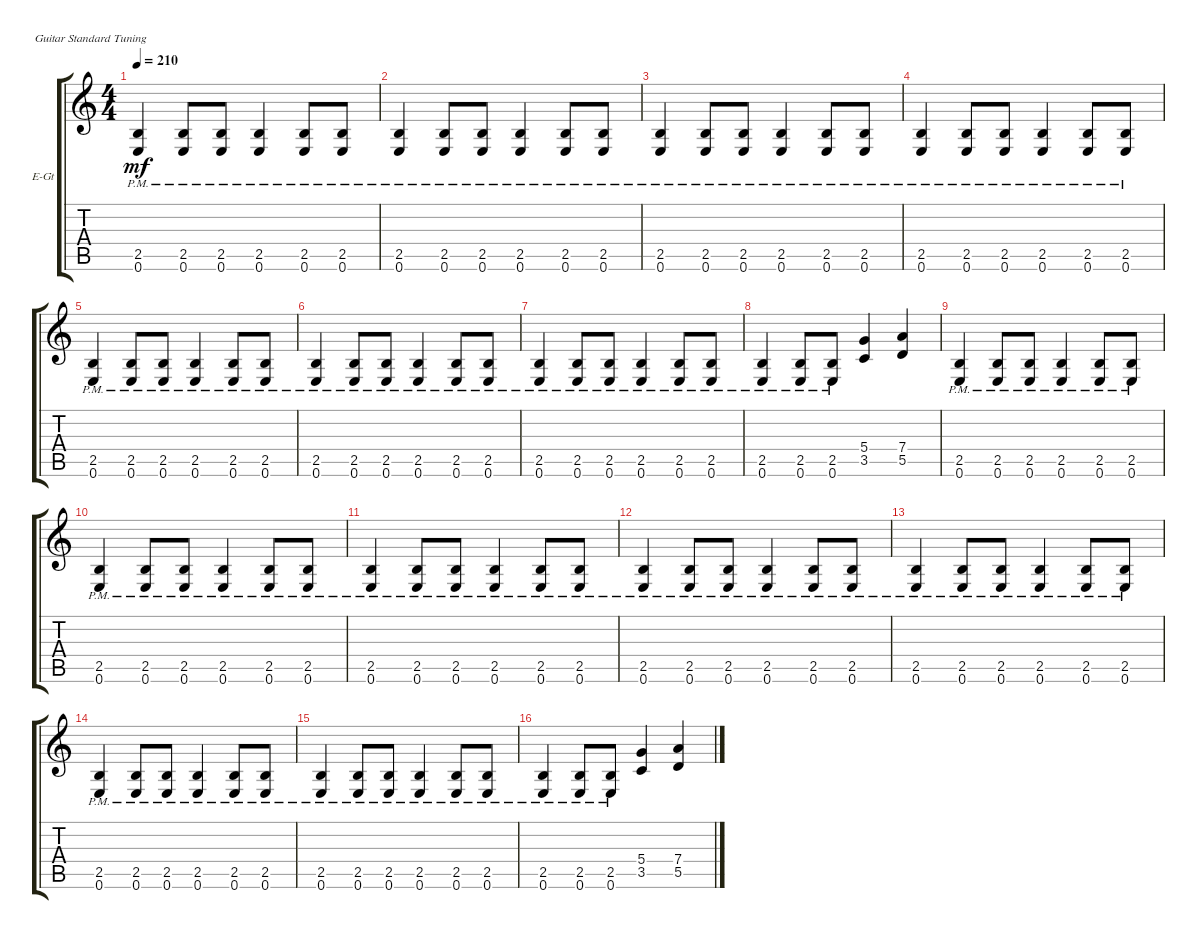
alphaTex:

\bracketExtendMode groupsimilarinstruments
\firstSystemTrackNameOrientation horizontal
\otherSystemsTrackNameOrientation horizontal
\track ("left" "E-Gt") {instrument distortionguitar}
\staff {score tabs}
\tuning (E4 B3 G3 D3 A2 E2)
\ts (4 4)
\tempo 210
\clef g2
\ks c
(0.6{pm} 2.5{pm}).4{dy mf} (0.6{pm} 2.5{pm}).8 (0.6{pm} 2.5{pm}).8 (0.6{pm} 2.5{pm}).4 (0.6{pm} 2.5{pm}).8 (0.6{pm} 2.5{pm}).8 |
(0.6{pm} 2.5{pm}).4 (0.6{pm} 2.5{pm}).8 (0.6{pm} 2.5{pm}).8 (0.6{pm} 2.5{pm}).4 (0.6{pm} 2.5{pm}).8 (0.6{pm} 2.5{pm}).8 |
(0.6{pm} 2.5{pm}).4 (0.6{pm} 2.5{pm}).8 (0.6{pm} 2.5{pm}).8 (0.6{pm} 2.5{pm}).4 (0.6{pm} 2.5{pm}).8 (0.6{pm} 2.5{pm}).8 |
(0.6{pm} 2.5{pm}).4 (0.6{pm} 2.5{pm}).8 (0.6{pm} 2.5{pm}).8 (0.6{pm} 2.5{pm}).4 (0.6{pm} 2.5{pm}).8 (0.6{pm} 2.5{pm}).8 |
(0.6{pm} 2.5{pm}).4 (0.6{pm} 2.5{pm}).8 (0.6{pm} 2.5{pm}).8 (0.6{pm} 2.5{pm}).4 (0.6{pm} 2.5{pm}).8 (0.6{pm} 2.5{pm}).8 |
(0.6{pm} 2.5{pm}).4 (0.6{pm} 2.5{pm}).8 (0.6{pm} 2.5{pm}).8 (0.6{pm} 2.5{pm}).4 (0.6{pm} 2.5{pm}).8 (0.6{pm} 2.5{pm}).8 |
(0.6{pm} 2.5{pm}).4 (0.6{pm} 2.5{pm}).8 (0.6{pm} 2.5{pm}).8 (0.6{pm} 2.5{pm}).4 (0.6{pm} 2.5{pm}).8 (0.6{pm} 2.5{pm}).8 |
(0.6{pm} 2.5{pm}).4 (0.6{pm} 2.5{pm}).8 (0.6{pm} 2.5{pm}).8 (3.5 5.4).4 (5.5 7.4).4 |
(0.6{pm} 2.5{pm}).4 (0.6{pm} 2.5{pm}).8 (0.6{pm} 2.5{pm}).8 (0.6{pm} 2.5{pm}).4 (0.6{pm} 2.5{pm}).8 (0.6{pm} 2.5{pm}).8 |
(0.6{pm} 2.5{pm}).4 (0.6{pm} 2.5{pm}).8 (0.6{pm} 2.5{pm}).8 (0.6{pm} 2.5{pm}).4 (0.6{pm} 2.5{pm}).8 (0.6{pm} 2.5{pm}).8 |
(0.6{pm} 2.5{pm}).4 (0.6{pm} 2.5{pm}).8 (0.6{pm} 2.5{pm}).8 (0.6{pm} 2.5{pm}).4 (0.6{pm} 2.5{pm}).8 (0.6{pm} 2.5{pm}).8 |
(0.6{pm} 2.5{pm}).4 (0.6{pm} 2.5{pm}).8 (0.6{pm} 2.5{pm}).8 (0.6{pm} 2.5{pm}).4 (0.6{pm} 2.5{pm}).8 (0.6{pm} 2.5{pm}).8 |
(0.6{pm} 2.5{pm}).4 (0.6{pm} 2.5{pm}).8 (0.6{pm} 2.5{pm}).8 (0.6{pm} 2.5{pm}).4 (0.6{pm} 2.5{pm}).8 (0.6{pm} 2.5{pm}).8 |
(0.6{pm} 2.5{pm}).4 (0.6{pm} 2.5{pm}).8 (0.6{pm} 2.5{pm}).8 (0.6{pm} 2.5{pm}).4 (0.6{pm} 2.5{pm}).8 (0.6{pm} 2.5{pm}).8 |
(0.6{pm} 2.5{pm}).4 (0.6{pm} 2.5{pm}).8 (0.6{pm} 2.5{pm}).8 (0.6{pm} 2.5{pm}).4 (0.6{pm} 2.5{pm}).8 (0.6{pm} 2.5{pm}).8 |
(0.6{pm} 2.5{pm}).4 (0.6{pm} 2.5{pm}).8 (0.6{pm} 2.5{pm}).8 (3.5 5.4).4 (5.5 7.4).4
